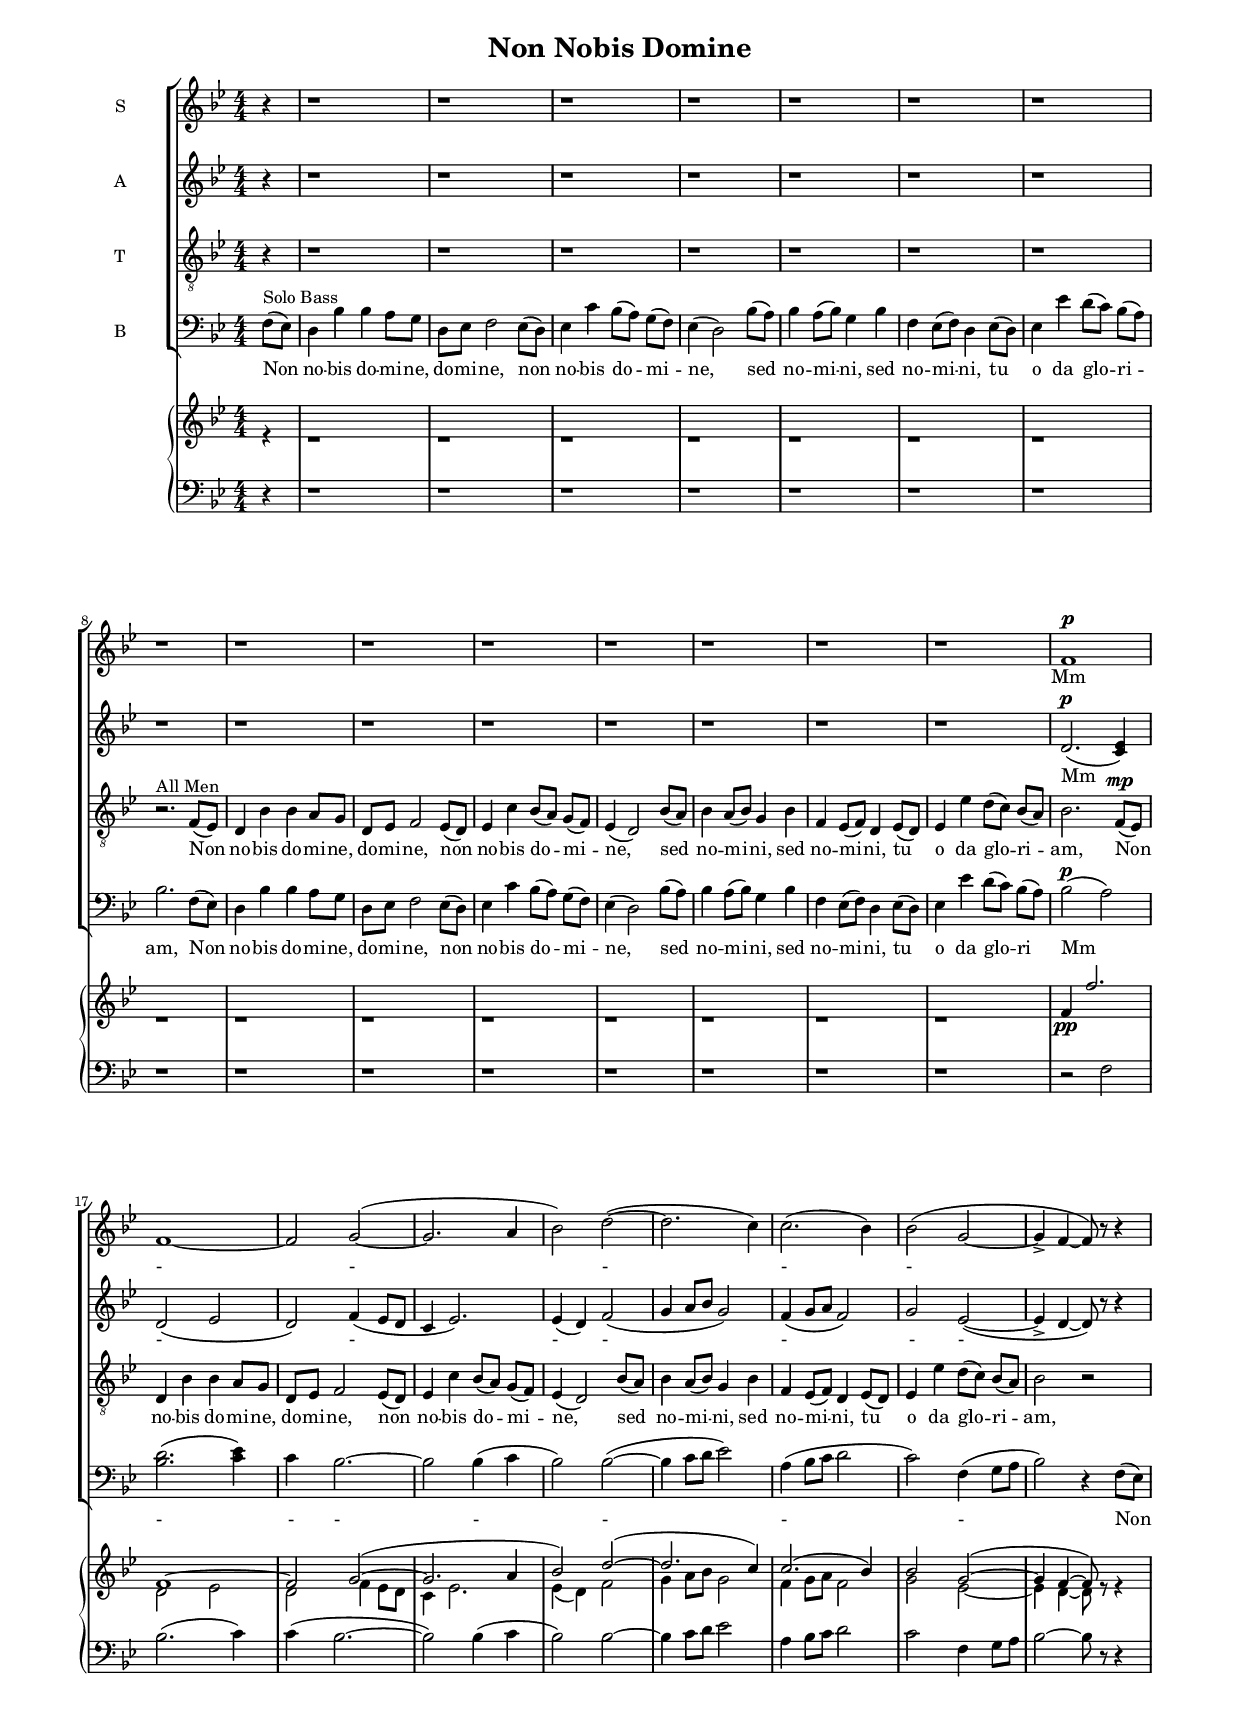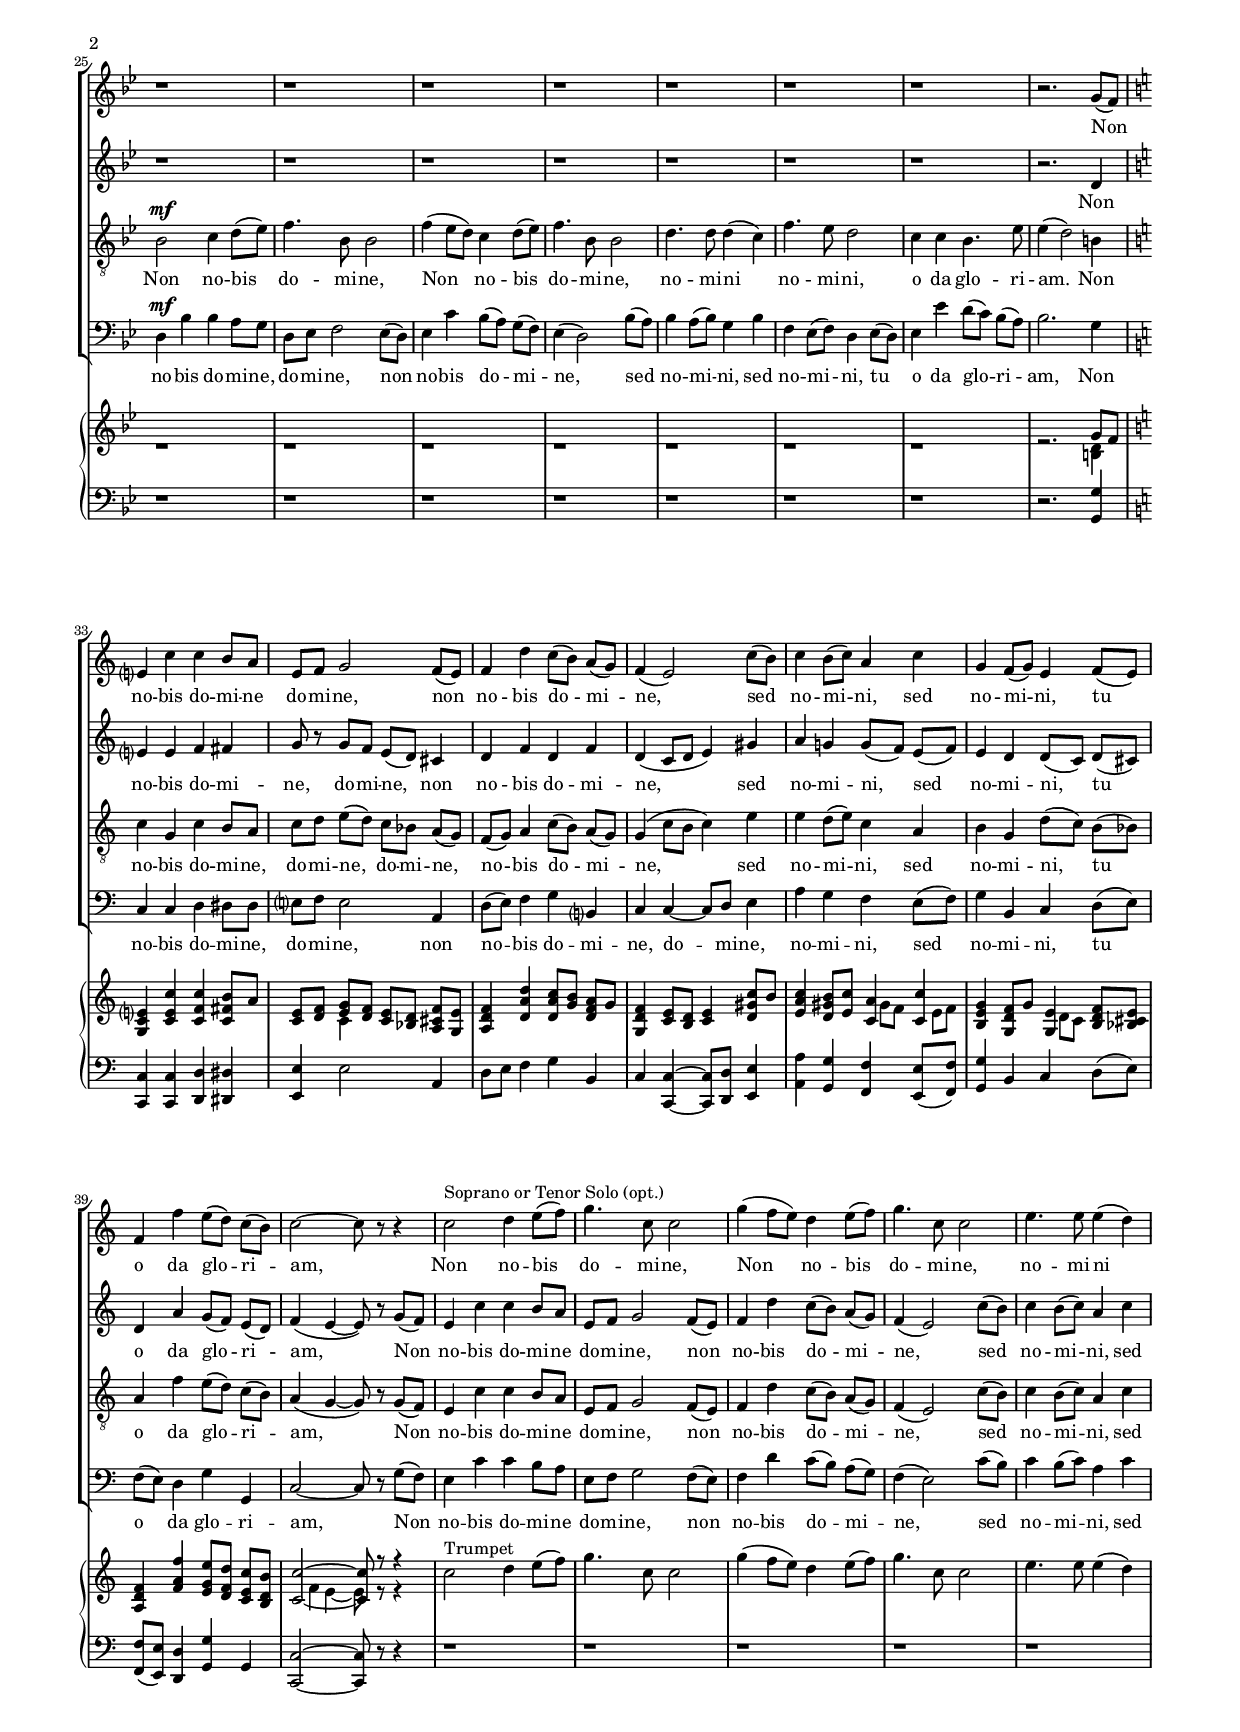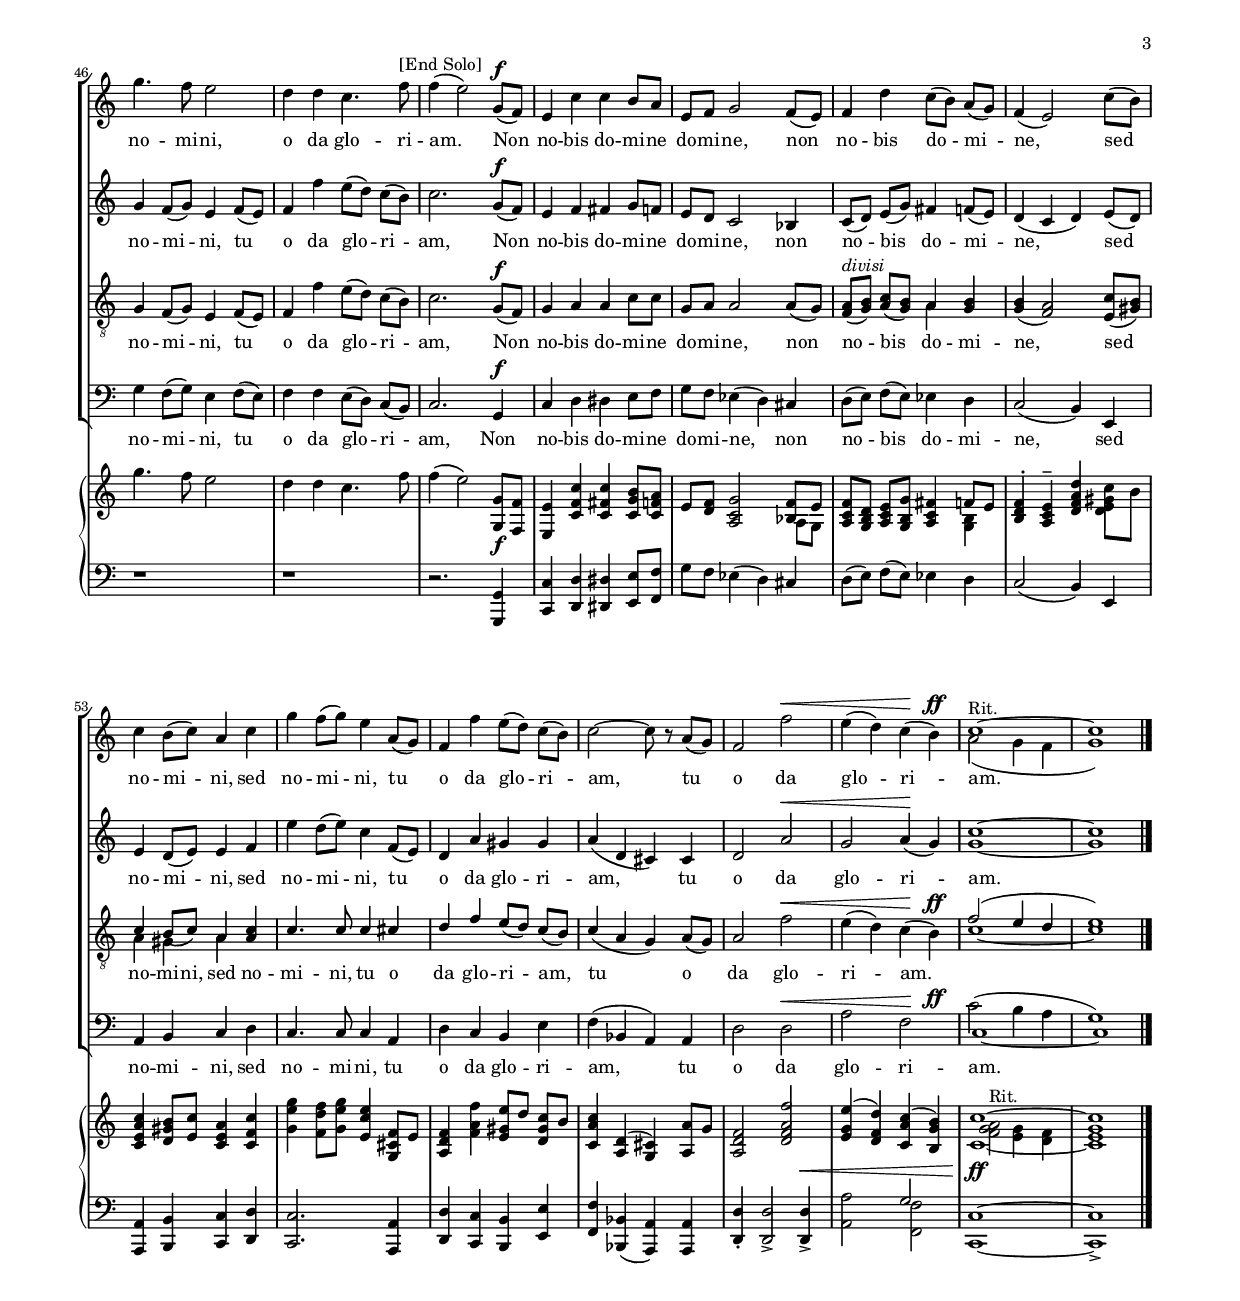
% Original from John Lemcke

\version "2.14.0"

\include "english.ly"

\header {
  title = "Non Nobis Domine"
  % Remove default LilyPond tagline
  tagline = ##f
}

\paper {
  #(set-paper-size "a4")
  top-margin = 10\mm
  bottom-margin = 5\mm
  line-width = 180\mm
  left-margin = 15\mm
  %ragged-bottom = ##t
  %check-consistency = ##t
  %two-sided = ##t
  %inner-margin = 20\mm

}

#(set-global-staff-size 15)


global = {
  \key bf \major
  \numericTimeSignature
  \time 4/4
  % This causes quavers to be beamed in pairs not 4s
  \set Timing.beamExceptions = #'()

  \partial 4

  % 2.12.3 style Set beams for 1/8 notes in 4/4 time) to end on the 1/4 beat
  %#(score-override-auto-beam-setting '(end 1 8 4 4) 1 4)
  %#(score-override-auto-beam-setting '(end 1 8 4 4) 3 4)

}

soprano = \relative c'' {
  \global
  % Music follows here.
  r4 r1 r1 r1 r1 r1 r1 r1 r1 r1 r1 r1 r1 r1 r1 r1
  % bar 18
  f,1^\p f~f2 g(~g2. a4 bf2)
  d2(~d2. c4) c2. (bf4) bf2 ( g2~g4-> f4~f8) r8 r4
  r1 r1 r1 r1 r1 r1 r1

  %bar 34 3/4
  r2. g8(f)
  \key c \major
  e?4 c' c b8 a e f g2 f8(e) f4 d' c8(b) a(g) f4(e2)
  c'8(b) c4 b8(c) a4 c g f8(g) e4 f8(e)f4 f' e8(d) c(b) c2~c8 r8 r4

  %bar 42 3/4
  c2^"Soprano or Tenor Solo (opt.)" d4 e8(f) g4. c,8 c2 g'4 (f8 e) d4 e8(f) g4. c,8 c2
  e4. e8 e4(d) g4. f8 e2 d4 d c4. f8^"[End Solo]" f4(e2)
  %  g8^"Unison"(f) e4 c' c b8 a e f g2 f8(e) f4 d' c8(b) a(g) f4(e2)
  %  c'8(b) c4 b8(c) a4 c g f8(g) e4 f8(e)f4 f' e8(d) c(b) c2.

  %bar 50 3/4
  g,8^\f(f) e4 c' c b8 a e f g2 f8(e) f4 d' c8(b) a(g) f4(e2)
  c'8(b) c4 b8(c) a4 c g' f8(g) e4 a,8(g) f4 f' e8(d) c(b) c2~c8 r8

  %bar 58 3/4
  a8(g) f2 f'2^\< e4(d) c\!(b^\ff)
  <<  { \stemDown \slurDown a2^"Rit." (g4 f g1)} \new Voice {c1~c} >>
  \bar "|."
}

alto = \relative c' {
  \global
  % Music follows here.
  r4 r1 r1 r1 r1 r1 r1 r1 r1 r1 r1 r1 r1 r1 r1 r1
  %bar 18
  d2.^\p (<c ef>4) d2 (ef d) f4(ef8 d c4 ef2.) ef4 (d) f2( g4 a8 bf g2)
  f4 (g8 a f2) g2 ef2 (~ef4-> d4~d8) r8 r4
  r1 r1 r1 r1 r1 r1 r1

  %bar 34 3/4
  r2. d4
  \key c \major
  e?4 e f fs g8 r8 g f e(d) cs4 d f d f d(c8 d e4) gs
  a g! g8(f) e(f) e4 d d8(c) d(cs) d4 a' g8(f) e(d) f4(e4~e8) r8

  %bar 42 3/4
  g8(f) e4 c' c b8 a e f g2 f8(e) f4 d' c8(b) a(g) f4(e2)
  c'8(b) c4 b8(c) a4 c g f8(g) e4 f8(e)f4 f' e8(d) c(b) c2.

  %bar 50 3/4
  g8^\f(f) e4 f fs g8 f e d c2 bf4 c8(d) e(g) fs4 f8(e) d4(c d)
  e8(d)e4 d8(e) e4 f e' d8(e) c4 f,8(e) d4 a' gs gs  a(d, cs)

  %bar 58 3/4
  cs4  d2 a'^\< g a4\!(g) << {g1~g} {c1~c} >>
}

tenor = \relative c {
  \global
  % Music follows here.
  r4 r1 r1 r1 r1 r1 r1 r1 r2.^"All Men"

  %bar 10 3/4
  f8 (ef) d4 bf' bf a8 g d ef f2
  ef8 (d) ef4 c' bf8 (a) g (f) ef4 (d2)
  bf'8 (a) bf4 a8 (bf) g4 bf f ef8 (f) d4 ef8 (d)
  ef4 ef' d8 (c) bf (a) bf2.

  %bar 18 3/4
  f8^\mp (ef) d4 bf' bf a8 g d ef f2
  ef8 (d) ef4 c' bf8 (a) g (f) ef4 (d2)
  bf'8 (a) bf4 a8 (bf) g4 bf f ef8 (f) d4 ef8 (d)
  ef4 ef' d8 (c) bf (a) bf2 r2

  %bar 27
  bf2^\mf c4 d8(ef) f4. bf,8 bf2 f'4 (ef8 d) c4 d8(ef) f4. bf,8 bf2
  d4. d8 d4(c) f4. ef8 d2 c4 c bf4.ef8 ef4(d2)

  %bar 34 3/4
  b4
  \key c \major
  c4 g c b8 a c d e(d) c bf a(g) f(g) a4 c8(b) a(g) g4( c8 b c4) e
  e d8(e) c4 a b g d'8(c) b(bf) a4 f' e8(d) c(b)a4(g4~g8) r8

  %bar 42 3/4
  g8(f) e4 c' c b8 a e f g2 f8(e) f4 d' c8(b) a(g) f4(e2)
  c'8(b) c4 b8(c) a4 c g f8(g) e4 f8(e)f4 f' e8(d) c(b) c2.

  %bar 50 3/4
  g8^\f(f) g4 a a c8 c g a a2 a8(g)
  <f a>8^\markup { \italic divisi }(<g b>) <a c>(<g b>)
  <<{a4} \new Voice {\stemDown a4}>> <g b> <g b>(<f a>2)
  <e c'>8(<gs b>)
  <<{\stemUp c4 b8(c) a4} \new Voice {\stemDown a4 gs4 a4} >> <a c>4
  c4. c8 c4 cs d f e8(d) c(b) c4(a g )

  %bar 58 3/4
  a8(g) a2 \stemDown f'^\< e4(d) c\!(b)^\ff \stemNeutral
  << {\slurUp \stemUp f'2 (e4 d e1)} \new Voice {\tieDown c1~c} >>
}

bass = \relative c {
  \global
  % Music follows here.
  f8^"Solo Bass" (ef) d4 bf' bf a8 g d ef f2
  ef8 (d) ef4 c' bf8 (a) g (f) ef4 (d2)
  bf'8 (a) bf4 a8 (bf) g4 bf f ef8 (f) d4 ef8 (d)
  ef4 ef' d8 (c) bf (a) bf2.
  %bar 10 3/4
  f8 (ef) d4 bf' bf a8 g d ef f2
  ef8 (d) ef4 c' bf8 (a) g (f) ef4 (d2)
  bf'8 (a) bf4 a8 (bf) g4 bf f ef8 (f) d4 ef8 (d)
  %ef4 ef' d8 (c) bf (a)
  ef4 ef' d8 (c) bf (a)

  %bar 18
  bf2^\p (a) <bf d>2. (<c ef>4) c bf2.~bf2 bf4 (c bf2)
  bf2(~bf4 c8 d ef2)
  a,4 (bf8 c d2 c) f,4 (g8 a bf2) r4

  %bar 26 3/4
  f8(ef) d4^\mf bf' bf a8 g d ef f2
  ef8 (d) ef4 c' bf8 (a) g (f) ef4 (d2)
  bf'8 (a) bf4 a8 (bf) g4 bf f ef8 (f) d4 ef8 (d)
  ef4 ef' d8 (c) bf (a) bf2.

  %bar 34 3/4
  g4
  \key c \major
  c,4 c d ds8 ds e?8 f e2 a,4 d8(e) f4 g b,? c c~c8 d e4
  a4 g f e8(f) g4 b, c  d8(e) f(e) d4 g g, c2~c8 r8

  %bar 42 3/4
  g'8(f) e4 c' c b8 a e f g2 f8(e) f4 d' c8(b) a(g) f4(e2)
  c'8(b) c4 b8(c) a4 c g f8(g) e4 f8(e)f4 f e8(d) c(b) c2.

  %bar 50 3/4
  g4^\f  c d ds e8 f g f ef4(d) cs d8(e) f(e) ef4 d c2(b4) e,
  a b c d c4. c8 c4 a d c b e

  %bar 58 3/4
  f(bf, a) a d2 << {d^\< a' f\!} {s2 s2 s4 s4^\ff}>>
  << { \slurUp c'2( b4 a g1)} \new Voice {\tieDown c,1~c} >>
}

sopranoVerse = \lyricmode {
  % Lyrics follow here.
  %bar 16
  Mm - - - - -
  %bar 32 3/4
  Non no -- bis do -- mi -- ne do -- mi -- ne, non no -- bis do -- mi -- ne,
  sed no -- mi -- ni, sed no -- mi -- ni, tu o da glo -- ri -- am,

  %bar 40 3/4
  %  Non no -- bis do -- mi -- ne do -- mi -- ne, non no -- bis do -- mi -- ne,
  %  sed no -- mi -- ni, sed no -- mi -- ni, tu o da glo -- ri -- am,
  Non no -- bis do -- mi -- ne, Non no -- bis do -- mi -- ne,
  no -- mi -- ni no -- mi -- ni, o da glo -- ri -- am.

  %bar 48 3/4
  Non no -- bis do -- mi -- ne do -- mi -- ne, non no -- bis do -- mi -- ne,
  sed no -- mi -- ni, sed no -- mi -- ni, tu o da glo -- ri -- am,
  tu o da glo -- ri -- am.

}

altoVerse = \lyricmode {
  % Lyrics follow here.
  %bar 16
  Mm - - - - - - -
  %bar 32 3/4
  Non no -- bis do -- mi -- ne, do -- mi -- ne, non no -- bis do -- mi -- ne,
  sed no -- mi -- ni, sed no -- mi -- ni, tu o da glo -- ri  -- am,

  %bar 40 3/4
  Non no -- bis do -- mi -- ne do -- mi -- ne, non no -- bis do -- mi -- ne,
  sed no -- mi -- ni, sed no -- mi -- ni, tu o da glo -- ri -- am,

  %bar 48 3/4
  Non no -- bis do -- mi -- ne do -- mi -- ne, non no -- bis do -- mi -- ne,
  sed no -- mi -- ni, sed no -- mi -- ni, tu o da glo -- ri -- am,
  tu o da glo -- ri -- am.
}

tenorVerse = \lyricmode {
  % Lyrics follow here.
  Non no -- bis do -- mi -- ne, do -- mi -- ne, non no -- bis do -- mi -- ne,
  sed no -- mi -- ni, sed no -- mi -- ni, tu o da glo -- ri -- am,

  Non no -- bis do -- mi -- ne, do -- mi -- ne, non no -- bis do -- mi -- ne,
  sed no -- mi -- ni, sed no -- mi -- ni, tu o da glo -- ri -- am,

  Non no -- bis do -- mi -- ne, Non no -- bis do -- mi -- ne,
  no -- mi -- ni no -- mi -- ni, o da glo -- ri -- am.

  Non no -- bis do -- mi -- ne, do -- mi -- ne, do -- mi -- ne,
  no -- bis do -- mi -- ne,
  sed no -- mi -- ni, sed no -- mi -- ni, tu o da glo -- ri -- am,

  %bar 40 3/4
  Non no -- bis do -- mi -- ne do -- mi -- ne, non no -- bis do -- mi -- ne,
  sed no -- mi -- ni, sed no -- mi -- ni, tu o da glo -- ri -- am,

  %bar 48 3/4
  Non no -- bis do -- mi -- ne do -- mi -- ne, non no -- bis do -- mi -- ne,
  sed no -- mi -- ni, sed no -- mi -- ni, tu o da glo -- ri -- am,
  tu o da glo -- ri -- am.
}

bassVerse = \lyricmode {
  % Lyrics follow here.
  Non no -- bis do -- mi -- ne, do -- mi -- ne, non no -- bis do -- mi -- ne,
  sed no -- mi -- ni, sed no -- mi -- ni, tu o da glo -- ri -- am,
  Non no -- bis do -- mi -- ne, do -- mi -- ne, non no -- bis do -- mi -- ne,
  sed no -- mi -- ni, sed no -- mi -- ni, tu o da glo -- ri
  %o da glo -- ri -- am,

  %bar 16
  Mm - - - - - - -

  %bar 24 3/4
  Non no -- bis do -- mi -- ne, do -- mi -- ne, non no -- bis do -- mi -- ne,
  sed no -- mi -- ni, sed no -- mi -- ni, tu o da glo -- ri -- am,

  %bar 32 3/4
  Non no -- bis do -- mi -- ne, do -- mi -- ne,
  non no -- bis do -- mi -- ne, do -- mi -- ne,
  no -- mi -- ni, sed no -- mi -- ni, tu o da glo -- ri -- am,

  %bar 40 3/4
  Non no -- bis do -- mi -- ne do -- mi -- ne, non no -- bis do -- mi -- ne,
  sed no -- mi -- ni, sed no -- mi -- ni, tu o da glo -- ri -- am,

  %bar 48 3/4
  Non no -- bis do -- mi -- ne do -- mi -- ne, non no -- bis do -- mi -- ne,
  sed no -- mi -- ni, sed no -- mi -- ni, tu o da glo -- ri -- am,
  tu o da glo -- ri -- am.
}

rehearsalMidi = #(define-music-function
  (parser location name midiInstrument lyrics) (string? string? ly:music?)
  #{
    \unfoldRepeats <<
      \new Staff = "soprano" \new Voice = "soprano" { s1*0\f \soprano }
      \new Staff = "alto" \new Voice = "alto" { s1*0\f \alto }
      \new Staff = "tenor" \new Voice = "tenor" { s1*0\f \tenor }
      \new Staff = "bass" \new Voice = "bass" { s1*0\f \bass }
      \context Staff = $name {
        \set Score.midiMinimumVolume = #0.5
        \set Score.midiMaximumVolume = #0.5
        \set Score.tempoWholesPerMinute = #(ly:make-moment 88 4)
        \set Staff.midiMinimumVolume = #0.8
        \set Staff.midiMaximumVolume = #1.0
        \set Staff.midiInstrument = $midiInstrument
      }
      \new Lyrics \with {
        alignBelowContext = $name
      } \lyricsto $name $lyrics
    >>
#})

rightOne = \relative c'' {
  \global
  % Music follows here.
  s4 s1 s1 s1 s1 s1 s1 s1 s1 s1 s1 s1 s1 s1 s1 s1
  f,4\pp f'2. f,1~f2 g(~g2. a4 bf2)
  d2(~d2. c4) c2. (bf4) bf2 g2(~g4 f4~f8) s8 s4

  %bar 25
  s1 s1 s1 s1 s1 s1 s1 s2.

  %bar32 3/4
  g8 f
  \key c \major
  <g, c e? >4 <c e c'>4 <c f c'>4 <c fs b>8 a'
  <c, e>8 <d f> <e g> <d f> <c e> <bf d> <a cs f> <g e'>
  <a d f>4 <d a' d> <d a' c>8 <g b> <d f a> g
  <g, d' f>4 <c e>8 <b d> <c e>4 <d gs c>8 b'
  <e, a c>4 <d gs b>8 <e c'> <c a'>4 <c c'>4
  <b e g>4 <g d' f>8 g'8 <g, e'>4 <b d f >8 <bf cs e>
  <a d f>4 <f' a f'> <e g e'>8 <d f d'> <c e c'> <b d b'>
  %  \tieDown
  %  <c c'>2 ~ <c c'>8
  \override TieColumn #'tie-configuration =
  #'((2.0 . 1) (-7.0 . -1))
  <c c'>2~<c c'>8

  %bar 40 3/4
  r8 r4
  %Trumpet
  \stemDown
  c'2^"Trumpet" d4 e8(f) g4. c,8 c2 g'4 (f8 e) d4 e8(f) g4. c,8 c2
  e4. e8 e4(d) g4. f8 e2 d4 d c4. f8 f4(e2)
  \stemNeutral
  %s1 s1 s1 s1 s1 s1 s1 s2.

  %bar 48 3/4
  <g,, g'>8\f <f f'>
  <e e'>4 <c' f c'> <c fs c'> <c g' b>8 <c f a>
  e8 <d f> <a c g'>2 <bf f'>8 e
  <a, c f>8 <g b d> <a c e> <g b g'> <a c fs>4 f'8 e
  <b d f>4 \staccato <a c e> \tenuto <d f a d> c'8 b
  <c, e a c>4 <d gs b>8 <e c'> <c e a>4 <c f c'>
  \stemDown <g' e' g>4 <f d' f>8 <g e' g> \stemNeutral <e c' e>4 <g, cs f>8 e'
  <a, d f>4 <f' a f'> <e gs e'>8 d' <d, gs c> b'
  <c, a' c>4 <a d> (<g cs>) <a a'>8 g'
  <a, d f>2 <d f a f'> <e g e'>4 (<d f d'>) <c a' c> (<b g'b>)
  \override TieColumn #'tie-configuration =
  #'((2.0 . 1) (-7.0 . -1))
  <c c'>1~<c e g c>1

}

rightTwo = \relative c' {
  \global
  % Music follows here.
  r4 r1 r1 r1 r1 r1 r1 r1 r1 r1 r1 r1 r1 r1 r1 r1
  s1 d2 ef d f4 ef8 d c4 ef2. ef4 (d) f2 g4 a8 bf g2
  f4 g8 a f2 g2 ef2~ef4 d4~d8 r8 r4

  %bar 25
  r1 r1 r1 r1 r1 r1 r1 r2.

  %bar32 3/4
  <b! d>4
  \key c \major
  s1
  s4 c4 s2
  s1
  s1
  s2
  \once \override NoteColumn #'force-hshift = #1.9 gs'8 f8
  \once \override NoteColumn #'force-hshift = #1.9 e8 [f8]
  s2
  \once \override NoteColumn #'force-hshift = #1.9 d8 c s4
  s1
  \once \override NoteColumn #'force-hshift = #1.9 f4 e4 ~ e8

  %bar 40 3/4
  r8 r4 s1 s1 s1 s1 s1 s1 s1 s2. s4

  %bar 49
  s1
  s2. a,8 g
  s2. <g b>4
  s2. <d' e gs>4
  s1
  s1
  s1
  s1
  s1
  s1
  \once \override NoteColumn #'force-hshift = #1.9 <f g a>2^"Rit." <e g>4 <d f> s1

}

left = \relative c {
  \global
  % Music follows here.
  r4 r1 r1 r1 r1 r1 r1 r1 r1 r1 r1 r1 r1 r1 r1 r1
  r2 f2 bf2. (c4) c (bf2.~bf2) bf4 (c bf2)
  bf2~bf4 c8 d ef2
  a,4 bf8 c d2 c f,4 g8 a bf2~bf8 r8 r4

  %bar 25
  r1 r1 r1 r1 r1 r1 r1 r2.

  %bar32 3/4
  <g, g'>4
  \key c \major
  %  <c, c'>4 <c c'> <d d'> ds8 ds e?8 f e2 a,4 d8(e) f4 g b,? c c~c8 d e4
  %[ a4 g f e8(f) g4 b, c  d8(e) f(e) d4 g g, c2~c8 r8

  <c, c'>4 <c c'> <d d'> <ds ds'>
  <e e'>4 e'2 a,4
  d8 e f4 g b,c <c c,>~<c c,>8 <d d,> <e e,>4
  <a a,>4 <g g,> <f f,> <e e,>8(<f f,>)
  <g g,>4 b, c  d8(e)
  <f f,>(<e e,>) <d d,>4 <g g,> g,
  <c c,>2~<c c,>8

  %bar 40 3/4
  r8 r4 r1 r1 r1 r1 r1 r1 r1 r2.

  %bar 48 3/4
  <g g,>4
  <c c,> <d d,> <ds ds,> <e e,>8 <f f,> g f ef4(d) cs d8(e) f(e) ef4 d c2(b4) e,
  <a a,>4 <b b,> <c c,> <d d,>
  <c c,>2. <a a,>4
  <d d,> <c c,> <b b,> <e e,>
  <f f,> <bf, bf,> (<a a,>) <a a,>
  <d d,>4-. <d d,>2-> <d d,>4-> ^\<
  <a' a,>2 << {g2} \\ {<f f,>} >>
  <c c,>1\! ^\ff ~ <c c,>1->


}

choirPart = \new ChoirStaff <<
  \new Staff \with {
    midiInstrument = "flute"
    instrumentName = "S"
  }
  { \soprano }
  \addlyrics { \sopranoVerse }

  \new Staff \with {
    midiInstrument = "oboe"
    instrumentName = "A"
  }
  { \alto }
  \addlyrics { \altoVerse }

  \new Staff \with {
    midiInstrument = "clarinet"
    instrumentName = "T"
  }
  { \clef "treble_8" \tenor }
  \addlyrics { \tenorVerse }

  \new Staff \with {
    midiInstrument = "bassoon"
    instrumentName = "B"
  }
  { \clef bass \bass }
  \addlyrics { \bassVerse }
>>

pianoPart = \new PianoStaff <<
  \new Staff = "right" \with {
    midiInstrument = "acoustic grand"
    printPartCombineTexts = ##f
  }
%  \set PianoStaff.instrumentName = #"Piano"
  {
    << \rightOne \\ \rightTwo >>
    %  \partcombine \rightOne \rightTwo
  }
  \new Staff = "left" \with {
    midiInstrument = "acoustic grand"
  } { \clef bass \left }
>>

\book {
  \score {
    <<
      \choirPart
      \pianoPart
    >>
    \layout {
      \context {
        %    \Staff \RemoveEmptyStaves
        %    \override VerticalAxisGroup #'remove-first = ##t
      }
    }

    \midi {
      \context {
        \Score
        tempoWholesPerMinute = #(ly:make-moment 88 4)
      }
    }
  }
}

% Rehearsal MIDI files:
#(define output-suffix "soprano")
\book {
  \score {
    \rehearsalMidi "soprano" "soprano sax" \sopranoVerse
    \midi { }
  }
}

#(define output-suffix "alto")
\book {
  \score {
    \rehearsalMidi "alto" "soprano sax" \altoVerse
    \midi { }
  }
}

#(define output-suffix "tenor")
\book {
  \score {
    \rehearsalMidi "tenor" "tenor sax" \tenorVerse
    \midi { }
  }
}

#(define output-suffix "bass")
\book {
  \score {
    \rehearsalMidi "bass" "tenor sax" \bassVerse
    \midi { }
  }
}
